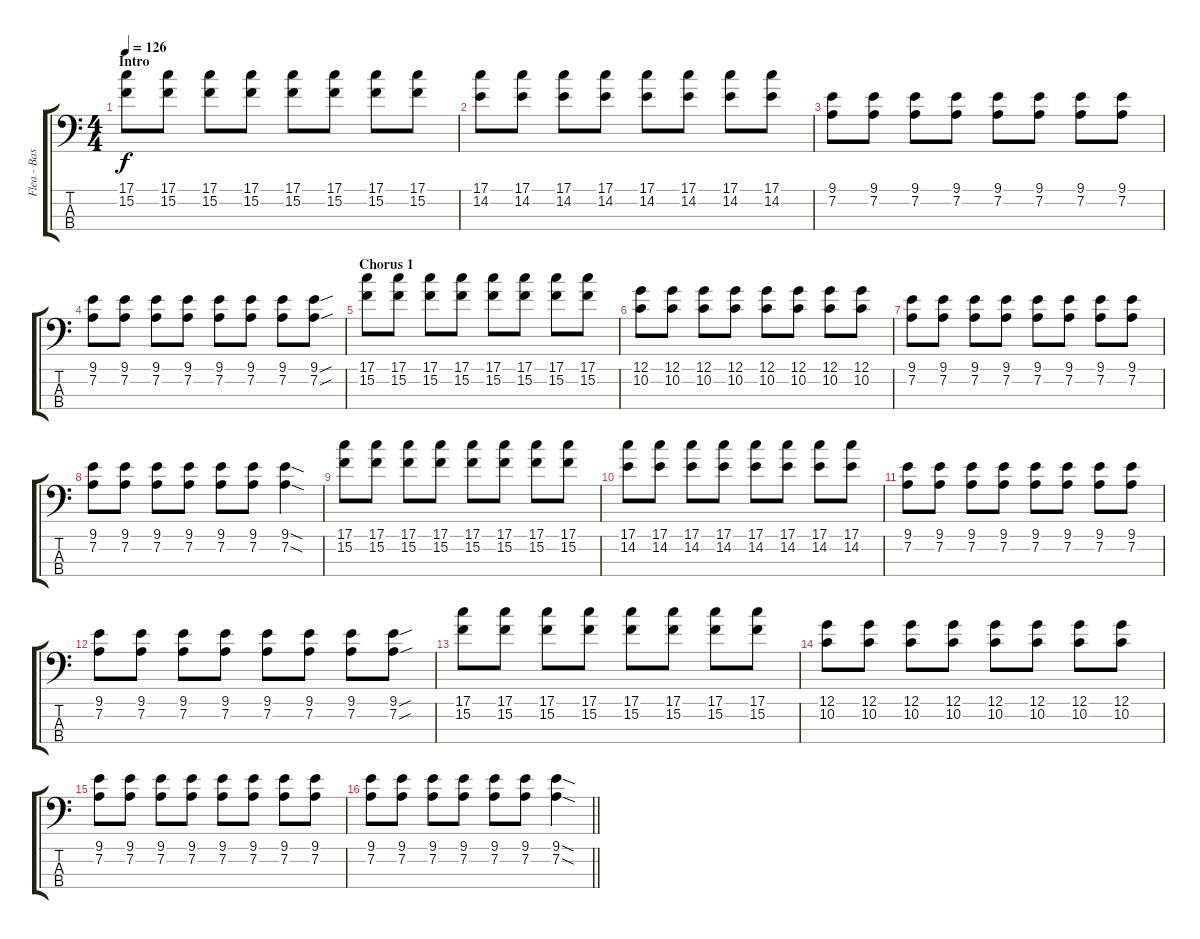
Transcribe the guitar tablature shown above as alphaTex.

\track ("Flea - Bass Guitar" "Flea - Bas") {instrument electricbasspick}
\staff {score tabs}
\tuning (G2 D2 A1 D1) {hide}
\ts (4 4)
\section ("" "Intro")
\tempo 126
\clef f4
\ks c
(17.1 15.2).8{dy f instrument electricbasspick} (17.1 15.2).8 (17.1 15.2).8 (17.1 15.2).8 (17.1 15.2).8 (17.1 15.2).8 (17.1 15.2).8 (17.1 15.2).8 |
(17.1 14.2).8 (17.1 14.2).8 (17.1 14.2).8 (17.1 14.2).8 (17.1 14.2).8 (17.1 14.2).8 (17.1 14.2).8 (17.1 14.2).8 |
(9.1 7.2).8 (9.1 7.2).8 (9.1 7.2).8 (9.1 7.2).8 (9.1 7.2).8 (9.1 7.2).8 (9.1 7.2).8 (9.1 7.2).8 |
(9.1 7.2).8 (9.1 7.2).8 (9.1 7.2).8 (9.1 7.2).8 (9.1 7.2).8 (9.1 7.2).8 (9.1 7.2).8 (9.1{sou} 7.2{sou}).8 |
\section ("" "Chorus 1")
(17.1 15.2).8 (17.1 15.2).8 (17.1 15.2).8 (17.1 15.2).8 (17.1 15.2).8 (17.1 15.2).8 (17.1 15.2).8 (17.1 15.2).8 |
(12.1 10.2).8 (12.1 10.2).8 (12.1 10.2).8 (12.1 10.2).8 (12.1 10.2).8 (12.1 10.2).8 (12.1 10.2).8 (12.1 10.2).8 |
(9.1 7.2).8 (9.1 7.2).8 (9.1 7.2).8 (9.1 7.2).8 (9.1 7.2).8 (9.1 7.2).8 (9.1 7.2).8 (9.1 7.2).8 |
(9.1 7.2).8 (9.1 7.2).8 (9.1 7.2).8 (9.1 7.2).8 (9.1 7.2).8 (9.1 7.2).8 (9.1{sod} 7.2{sod}).4 |
(17.1 15.2).8 (17.1 15.2).8 (17.1 15.2).8 (17.1 15.2).8 (17.1 15.2).8 (17.1 15.2).8 (17.1 15.2).8 (17.1 15.2).8 |
(17.1 14.2).8 (17.1 14.2).8 (17.1 14.2).8 (17.1 14.2).8 (17.1 14.2).8 (17.1 14.2).8 (17.1 14.2).8 (17.1 14.2).8 |
(9.1 7.2).8 (9.1 7.2).8 (9.1 7.2).8 (9.1 7.2).8 (9.1 7.2).8 (9.1 7.2).8 (9.1 7.2).8 (9.1 7.2).8 |
(9.1 7.2).8 (9.1 7.2).8 (9.1 7.2).8 (9.1 7.2).8 (9.1 7.2).8 (9.1 7.2).8 (9.1 7.2).8 (9.1{sou} 7.2{sou}).8 |
(17.1 15.2).8 (17.1 15.2).8 (17.1 15.2).8 (17.1 15.2).8 (17.1 15.2).8 (17.1 15.2).8 (17.1 15.2).8 (17.1 15.2).8 |
(12.1 10.2).8 (12.1 10.2).8 (12.1 10.2).8 (12.1 10.2).8 (12.1 10.2).8 (12.1 10.2).8 (12.1 10.2).8 (12.1 10.2).8 |
(9.1 7.2).8 (9.1 7.2).8 (9.1 7.2).8 (9.1 7.2).8 (9.1 7.2).8 (9.1 7.2).8 (9.1 7.2).8 (9.1 7.2).8 |
\barLineRight lightlight
(9.1 7.2).8 (9.1 7.2).8 (9.1 7.2).8 (9.1 7.2).8 (9.1 7.2).8 (9.1 7.2).8 (9.1{sod} 7.2{sod}).4
